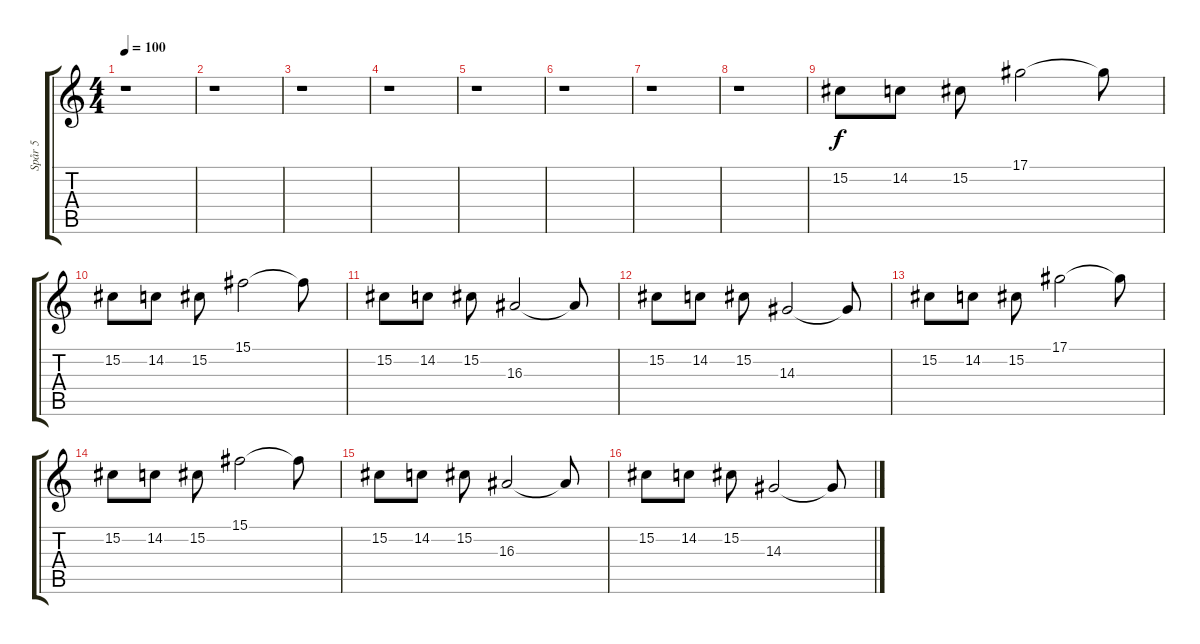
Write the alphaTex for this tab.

\track ("Spår 5" "Spår 5") {instrument electricpiano2}
\staff {score tabs}
\tuning (Eb4 Bb3 Gb3 Db3 Ab2 Eb2) {hide}
\ts (4 4)
\tempo 100
\clef g2
\ks c
r.1{dy f} |
r.1 |
r.1 |
r.1 |
r.1 |
r.1 |
r.1 |
r.1 |
15.2.8 14.2.8 15.2.8 17.1.2 17.1{t}.8 |
15.2.8 14.2.8 15.2.8 15.1.2 15.1{t}.8 |
15.2.8 14.2.8 15.2.8 16.3.2 16.3{t}.8 |
15.2.8 14.2.8 15.2.8 14.3.2 14.3{t}.8 |
15.2.8 14.2.8 15.2.8 17.1.2 17.1{t}.8 |
15.2.8 14.2.8 15.2.8 15.1.2 15.1{t}.8 |
15.2.8 14.2.8 15.2.8 16.3.2 16.3{t}.8 |
15.2.8 14.2.8 15.2.8 14.3.2 14.3{t}.8
